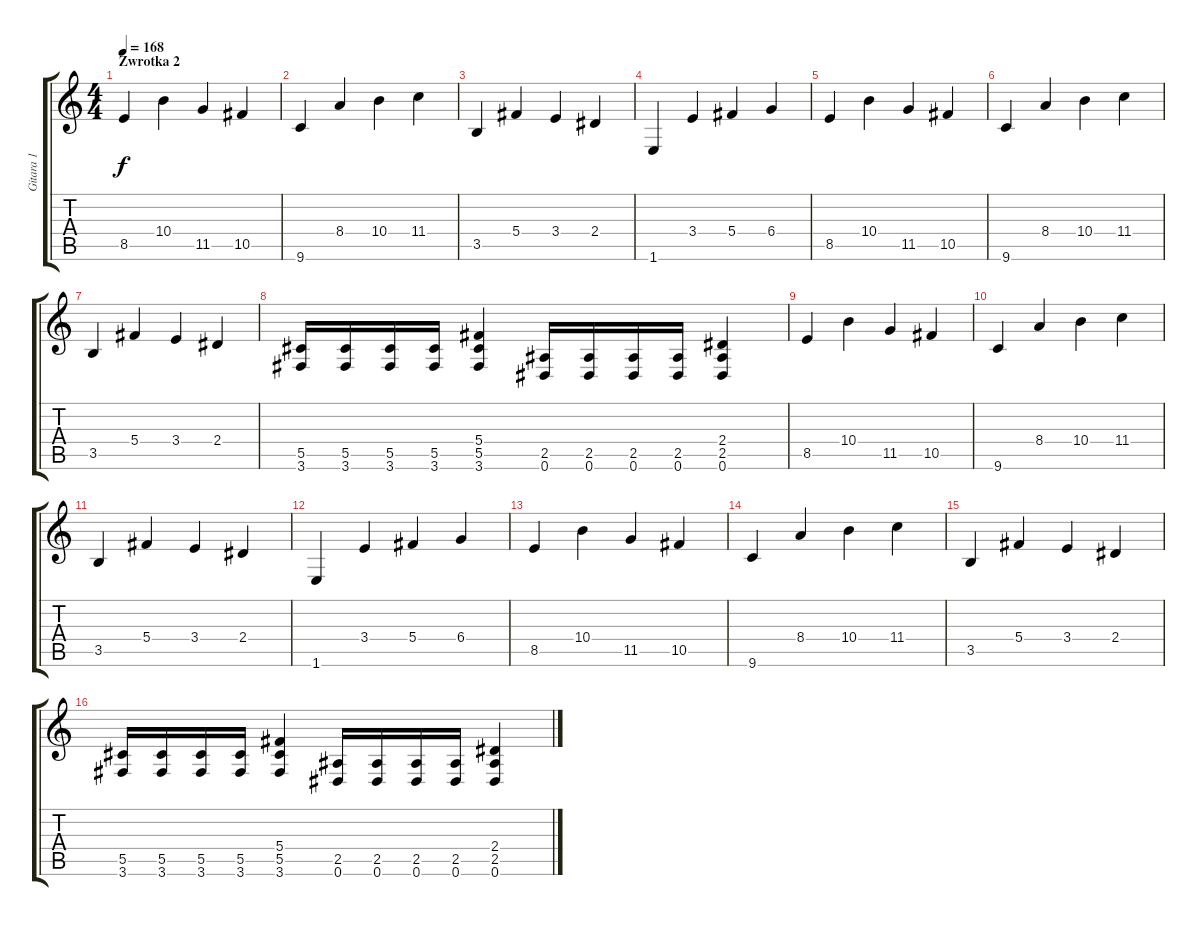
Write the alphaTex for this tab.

\track ("Gitara 1" "Gitara 1") {instrument overdrivenguitar}
\staff {score tabs}
\tuning (Eb4 Bb3 Gb3 Db3 Ab2 Eb2) {hide}
\ts (4 4)
\section ("" "Zwrotka 2")
\tempo 168
\clef g2
\ks c
8.5.4{dy f} 10.4.4 11.5.4 10.5.4 |
9.6.4 8.4.4 10.4.4 11.4.4 |
3.5.4 5.4.4 3.4.4 2.4.4 |
1.6.4 3.4.4 5.4.4 6.4.4 |
8.5.4 10.4.4 11.5.4 10.5.4 |
9.6.4 8.4.4 10.4.4 11.4.4 |
3.5.4 5.4.4 3.4.4 2.4.4 |
(5.5 3.6).16 (5.5 3.6).16 (5.5 3.6).16 (5.5 3.6).16 (5.4 5.5 3.6).4 (2.5 0.6).16 (2.5 0.6).16 (2.5 0.6).16 (2.5 0.6).16 (2.4 2.5 0.6).4 |
8.5.4 10.4.4 11.5.4 10.5.4 |
9.6.4 8.4.4 10.4.4 11.4.4 |
3.5.4 5.4.4 3.4.4 2.4.4 |
1.6.4 3.4.4 5.4.4 6.4.4 |
8.5.4 10.4.4 11.5.4 10.5.4 |
9.6.4 8.4.4 10.4.4 11.4.4 |
3.5.4 5.4.4 3.4.4 2.4.4 |
(5.5 3.6).16 (5.5 3.6).16 (5.5 3.6).16 (5.5 3.6).16 (5.4 5.5 3.6).4 (2.5 0.6).16 (2.5 0.6).16 (2.5 0.6).16 (2.5 0.6).16 (2.4 2.5 0.6).4
